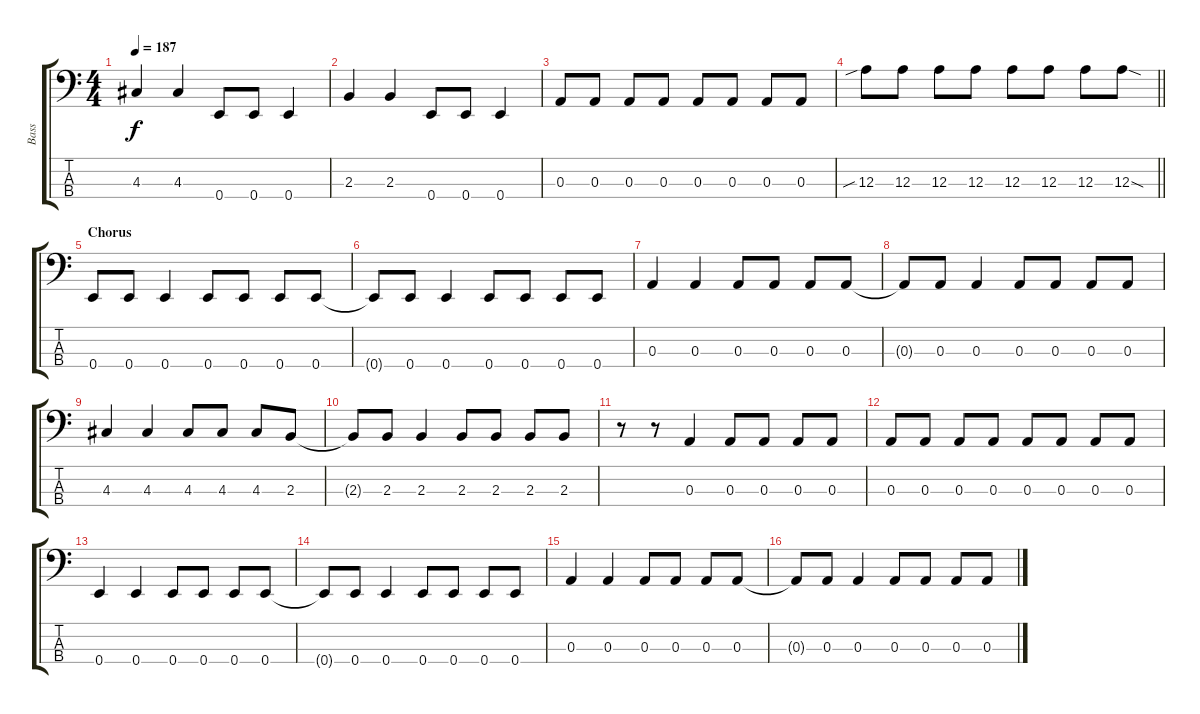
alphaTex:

\track ("Bass" "Bass") {instrument electricbassfinger}
\staff {score tabs}
\tuning (G2 D2 A1 E1) {hide}
\ts (4 4)
\tempo 187
\clef f4
\ks c
4.3.4{dy f} 4.3.4 0.4.8 0.4.8 0.4.4 |
2.3.4 2.3.4 0.4.8 0.4.8 0.4.4 |
0.3.8 0.3.8 0.3.8 0.3.8 0.3.8 0.3.8 0.3.8 0.3.8 |
\barLineRight lightlight
12.3{sib}.8 12.3.8 12.3.8 12.3.8 12.3.8 12.3.8 12.3.8 12.3{sod}.8 |
\section ("" "Chorus")
0.4.8 0.4.8 0.4.4 0.4.8 0.4.8 0.4.8 0.4.8 |
0.4{t}.8 0.4.8 0.4.4 0.4.8 0.4.8 0.4.8 0.4.8 |
0.3.4 0.3.4 0.3.8 0.3.8 0.3.8 0.3.8 |
0.3{t}.8 0.3.8 0.3.4 0.3.8 0.3.8 0.3.8 0.3.8 |
4.3.4 4.3.4 4.3.8 4.3.8 4.3.8 2.3.8 |
2.3{t}.8 2.3.8 2.3.4 2.3.8 2.3.8 2.3.8 2.3.8 |
r.8 r.8 0.3.4 0.3.8 0.3.8 0.3.8 0.3.8 |
0.3.8 0.3.8 0.3.8 0.3.8 0.3.8 0.3.8 0.3.8 0.3.8 |
0.4.4 0.4.4 0.4.8 0.4.8 0.4.8 0.4.8 |
0.4{t}.8 0.4.8 0.4.4 0.4.8 0.4.8 0.4.8 0.4.8 |
0.3.4 0.3.4 0.3.8 0.3.8 0.3.8 0.3.8 |
0.3{t}.8 0.3.8 0.3.4 0.3.8 0.3.8 0.3.8 0.3.8
